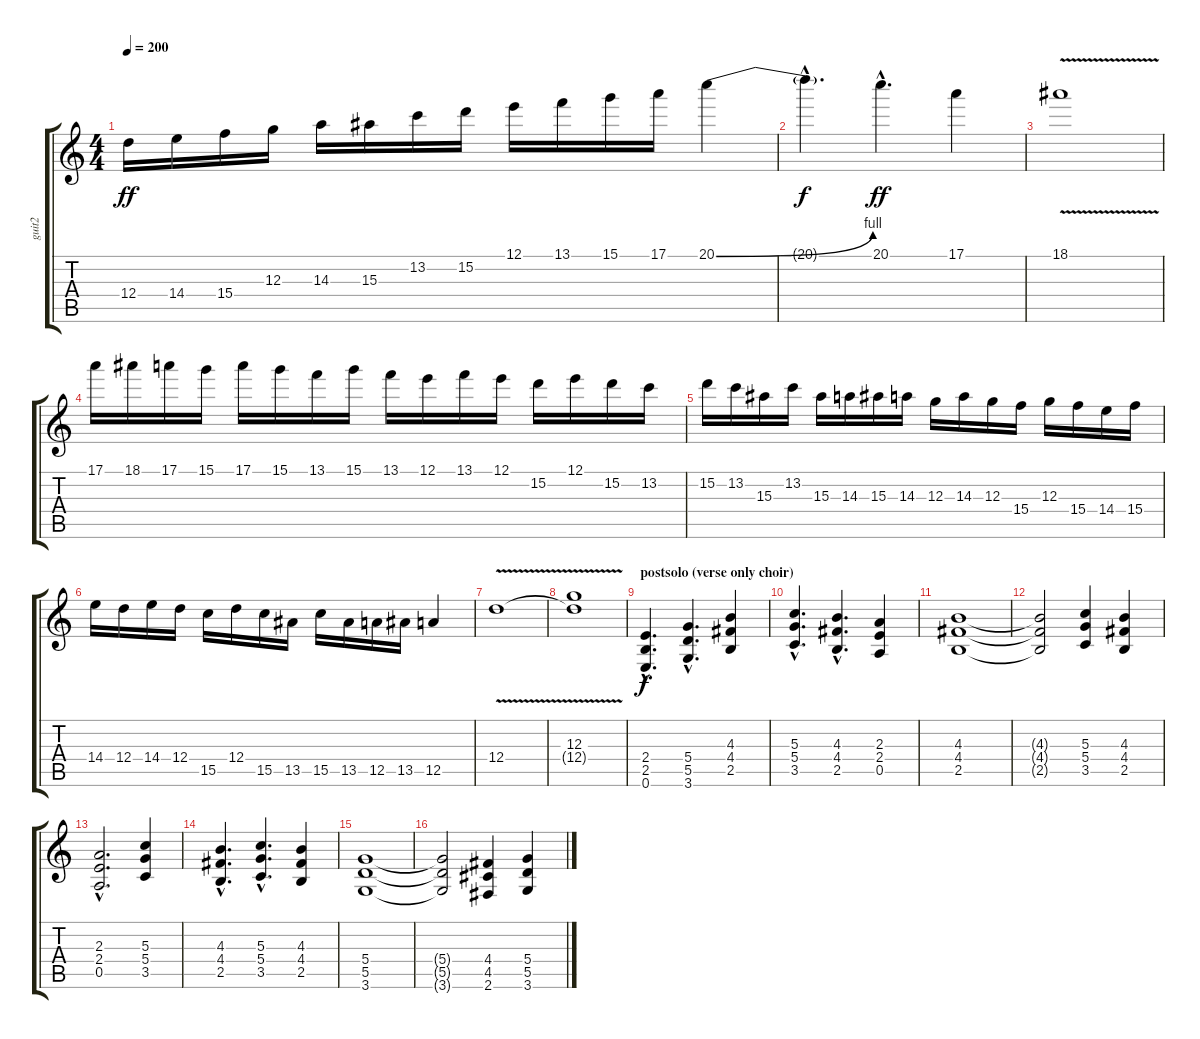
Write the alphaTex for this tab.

\track ("guit2" "guit2") {instrument distortionguitar}
\staff {score tabs}
\tuning (E4 B3 G3 D3 A2 E2) {hide}
\ts (4 4)
\tempo 200
\clef g2
\ks c
12.4.16{dy ff} 14.4.16 15.4.16 12.3.16 14.3.16 15.3.16 13.2.16 15.2.16 12.1.16 13.1.16 15.1.16 17.1.16 20.1{be (bend 0 0 60 4)}.4 |
20.1{hac t}.4{d dy f} 20.1{hac}.4{d dy ff} 17.1.4 |
18.1{v}.1 |
17.1.16 18.1.16 17.1.16 15.1.16 17.1.16 15.1.16 13.1.16 15.1.16 13.1.16 12.1.16 13.1.16 12.1.16 15.2.16 12.1.16 15.2.16 13.2.16 |
15.2.16 13.2.16 15.3.16 13.2.16 15.3.16 14.3.16 15.3.16 14.3.16 12.3.16 14.3.16 12.3.16 15.4.16 12.3.16 15.4.16 14.4.16 15.4.16 |
14.4.16 12.4.16 14.4.16 12.4.16 15.5.16 12.4.16 15.5.16 13.5.16 15.5.16 13.5.16 12.5.16 13.5.16 12.5.4 |
12.4{v}.1 |
(12.3{v} 12.4{t}).1 |
\section ("" "postsolo (verse only choir)")
(2.4{hac} 2.5{hac} 0.6{hac}).4{d dy f balance 8} (5.4{hac} 5.5{hac} 3.6{hac}).4{d} (4.3 4.4 2.5).4 |
(5.3{hac} 5.4{hac} 3.5{hac}).4{d} (4.3{hac} 4.4{hac} 2.5{hac}).4{d} (2.3 2.4 0.5).4 |
(4.3 4.4 2.5).1 |
(4.3{t} 4.4{t} 2.5{t}).2 (5.3 5.4 3.5).4 (4.3 4.4 2.5).4 |
(2.3{hac} 2.4{hac} 0.5{hac}).2{d} (5.3 5.4 3.5).4 |
(4.3{hac} 4.4{hac} 2.5{hac}).4{d} (5.3{hac} 5.4{hac} 3.5{hac}).4{d} (4.3 4.4 2.5).4 |
(5.4 5.5 3.6).1 |
(5.4{t} 5.5{t} 3.6{t}).2 (4.4 4.5 2.6).4 (5.4 5.5 3.6).4
